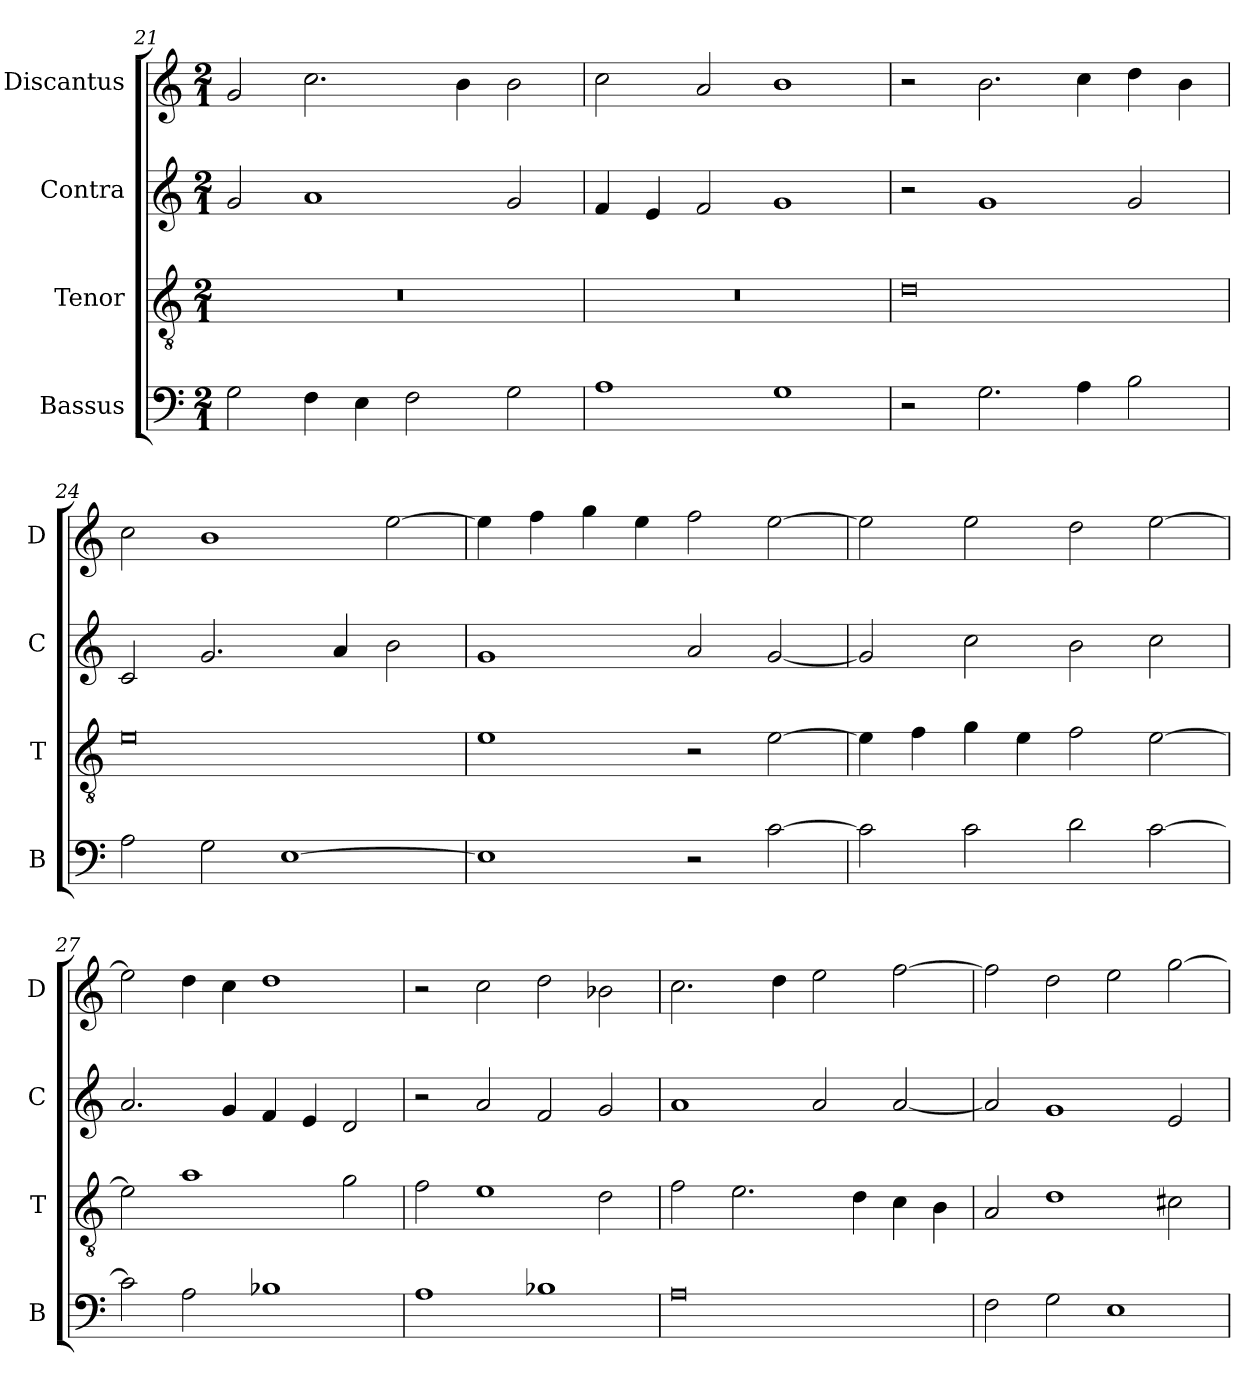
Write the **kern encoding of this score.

**kern	**kern	**kern	**kern
*part4	*part3	*part2	*part1
*staff4	*staff3	*staff2	*staff1
*I"Bassus	*I"Tenor	*I"Contra	*I"Discantus
*I'B	*I'T	*I'C	*I'D
*clefF4	*clefGv2	*clefG2	*clefG2
*k[]	*k[]	*k[]	*k[]
*M2/1	*M2/1	*M2/1	*M2/1
=21	=21	=21	=21
2G\	0r	2g/	2g/
4F\	.	1a	2.cc\
4E\	.	.	.
2F\	.	.	.
.	.	.	4b\
2G\	.	2g/	2b\
=22	=22	=22	=22
1A	0r	4f/	2cc\
.	.	4e/	.
.	.	2f/	2a/
1G	.	1g	1b
=23	=23	=23	=23
2r	0d	2r	2r
2.G\	.	1g	2.b\
4A\	.	.	4cc\
2B\	.	2g/	4dd\
.	.	.	4b\
=24	=24	=24	=24
2A\	0e	2c/	2cc\
2G\	.	2.g/	1b
[1E	.	.	.
.	.	4a/	.
.	.	2b\	[2ee\
=25	=25	=25	=25
1E]	1e	1g	4ee\]
.	.	.	4ff\
.	.	.	4gg\
.	.	.	4ee\
2r	2r	2a/	2ff\
[2c\	[2e\	[2g/	[2ee\
=26	=26	=26	=26
2c\]	4e\]	2g/]	2ee\]
.	4f\	.	.
2c\	4g\	2cc\	2ee\
.	4e\	.	.
2d\	2f\	2b\	2dd\
[2c\	[2e\	2cc\	[2ee\
=27	=27	=27	=27
2c\]	2e\]	2.a/	2ee\]
2A\	1a	.	4dd\
.	.	4g/	4cc\
1B-X	.	4f/	1dd
.	.	4e/	.
.	2g\	2d/	.
=28	=28	=28	=28
1A	2f\	2r	2r
.	1e	2a/	2cc\
1B-X	.	2f/	2dd\
.	2d\	2g/	2b-X\
=29	=29	=29	=29
0A	2f\	1a	2.cc\
.	2.e\	.	.
.	.	.	4dd\
.	.	2a/	2ee\
.	4d\	.	.
.	4c\	[2a/	[2ff\
.	4B\	.	.
=30	=30	=30	=30
2F\	2A/	2a/]	2ff\]
2G\	1d	1g	2dd\
1E	.	.	2ee\
.	2c#X\	2e/	[2gg\
=	=	=	=
*-	*-	*-	*-
